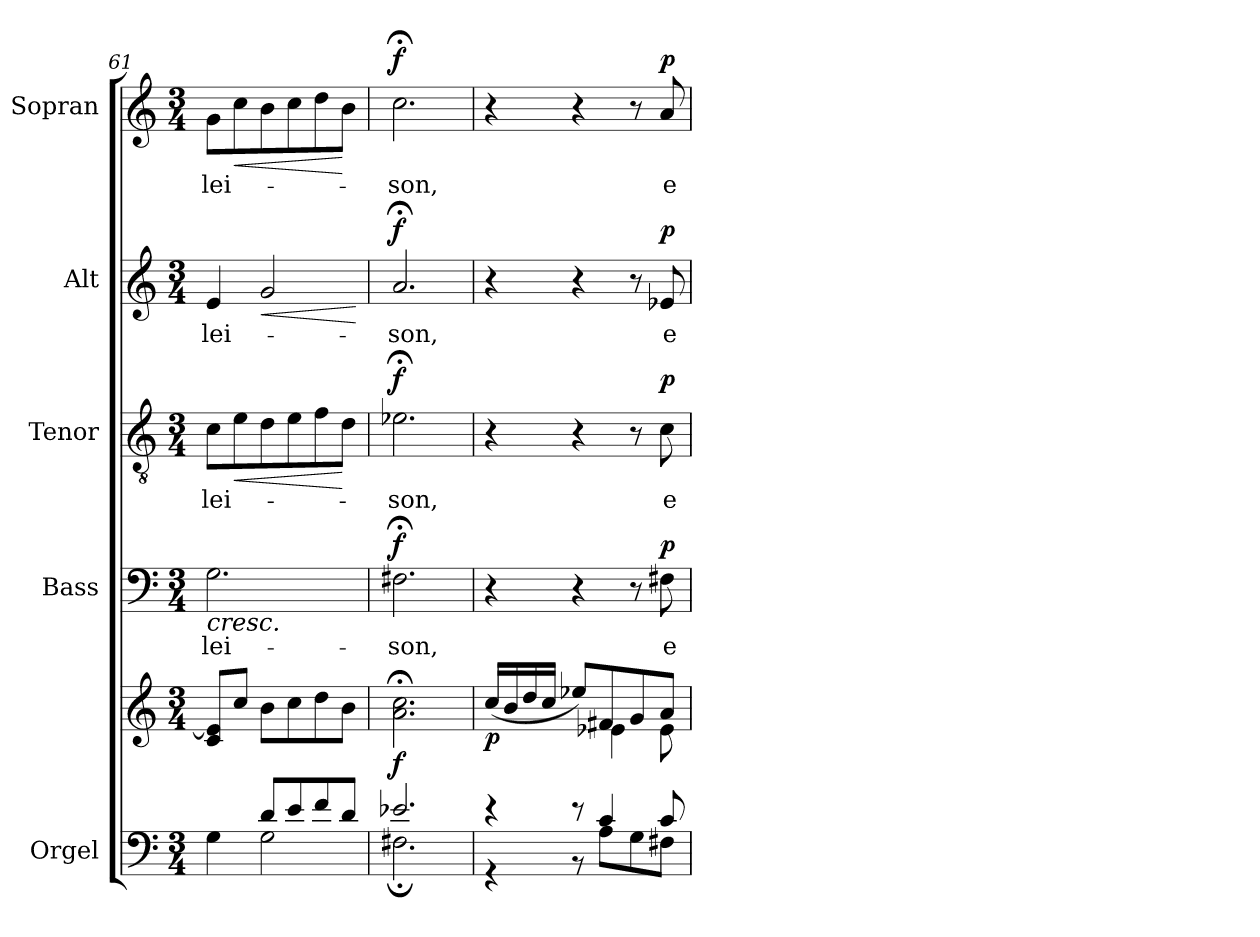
**kern	**kern	**dynam	**kern	**text	**dynam	**kern	**text	**dynam	**kern	**text	**dynam	**kern	**text	**dynam
*part5	*part5	*part5	*part4	*part4	*part4	*part3	*part3	*part3	*part2	*part2	*part2	*part1	*part1	*part1
*staff6	*staff5	*staff5/6	*staff4	*staff4	*staff4	*staff3	*staff3	*staff3	*staff2	*staff2	*staff2	*staff1	*staff1	*staff1
*I"Orgel	*	*	*I"Bass	*	*	*I"Tenor	*	*	*I"Alt	*	*	*I"Sopran	*	*
*I'Org.	*	*	*I'B.	*	*	*I'T.	*	*	*I'A.	*	*	*I'S.	*	*
*clefF4	*clefG2	*	*clefF4	*	*	*clefGv2	*	*	*clefG2	*	*	*clefG2	*	*
*k[]	*k[]	*	*k[]	*	*	*k[]	*	*	*k[]	*	*	*k[]	*	*
*C:	*C:	*	*C:	*	*	*C:	*	*	*C:	*	*	*C:	*	*
*M3/4	*M3/4	*	*M3/4	*	*	*M3/4	*	*	*M3/4	*	*	*M3/4	*	*
=61	=61	=61	=61	=61	=61	=61	=61	=61	=61	=61	=61	=61	=61	=61
*^	*	*	*	*	*	*	*	*	*	*	*	*	*	*
!	!	!	!	!	!LO:LY:b	!LO:HP:b	!	!LO:LY:b	!	!	!LO:LY:b	!	!	!LO:LY:b	!
4ryy	4G\	8c/ 8e/]L	.	2.G\	-lei-	<	8c\L	-lei-	.	4e/	-lei-	.	8g\L	-lei-	.
!	!	!	!	!	!	!	!	!	!LO:HP:b	!	!	!	!	!	!LO:HP:b
.	.	8cc/J	.	.	.	.	8e\	.	<	.	.	.	8cc\	.	<
!	!	!	!	!	!	!	!	!	!	!	!	!LO:HP:b	!	!	!
8d/L	2G\	8b\L	.	.	.	.	8d\	.	.	2g/	.	<	8b\	.	.
8e/	.	8cc\	.	.	.	.	8e\	.	.	.	.	.	8cc\	.	.
8f/	.	8dd\	.	.	.	.	8f\	.	.	.	.	.	8dd\	.	.
8d/J	.	8b\J	.	.	.	.	8d\J	.	[	.	.	.	8b\J	.	[
*v	*v	*	*	*	*	*	*	*	*	*	*	*	*	*	*
.	.	.	.	.	.	.	.	.	.	.	[	.	.	.
=62	=62	=62	=62	=62	=62	=62	=62	=62	=62	=62	=62	=62	=62	=62
*^	*	*	*	*	*	*	*	*	*	*	*	*	*	*
!	!	!	!LO:DY:b	!	!LO:LY:b	!LO:DY:a	!	!LO:LY:b	!LO:DY:a	!	!LO:LY:b	!LO:DY:a	!	!LO:LY:b	!LO:DY:a
2.e-X/	2.F#X;\	2.a\;< 2.cc\;<	f	2.F#X;<\	-son,	f	2.e-X;<\	-son,	f	2.a;</	-son,	f	2.cc;<\	-son,	f
*v	*v	*	*	*	*	*	*	*	*	*	*	*	*	*	*
.	.	.	.	.	[	.	.	.	.	.	.	.	.	.
!!LO:LB:g=z
=63	=63	=63	=63	=63	=63	=63	=63	=63	=63	=63	=63	=63	=63	=63
*^	*^	*	*	*	*	*	*	*	*	*	*	*	*	*
!	!	!	!	!LO:DY:b	!	!	!	!	!	!	!	!	!	!	!	!
4r	4r	(>16cc/LL	4.ryy	p	4r	.	.	4r	.	.	4r	.	.	4r	.	.
.	.	16b/	.	.	.	.	.	.	.	.	.	.	.	.	.	.
.	.	16dd/	.	.	.	.	.	.	.	.	.	.	.	.	.	.
.	.	16cc/JJ	.	.	.	.	.	.	.	.	.	.	.	.	.	.
8r	8r	8ee-X/L)	.	.	4r	.	.	4r	.	.	4r	.	.	4r	.	.
4c/	8A\L	8f#X/	4e-X\	.	.	.	.	.	.	.	.	.	.	.	.	.
.	8G\	8g/	.	.	8r	.	.	8r	.	.	8r	.	.	8r	.	.
!	!	!	!	!	!	!LO:LY:b	!LO:DY:a	!	!LO:LY:b	!LO:DY:a	!	!LO:LY:b	!LO:DY:a	!	!LO:LY:b	!LO:DY:a
8c/	8F#X\J	8a/J	8e-\	.	8F#X\	e-	p	8c\	e-	p	8e-X/	e-	p	8a/	e-	p
*v	*v	*	*	*	*	*	*	*	*	*	*	*	*	*	*	*
*	*v	*v	*	*	*	*	*	*	*	*	*	*	*	*	*
=	=	=	=	=	=	=	=	=	=	=	=	=	=	=
*-	*-	*-	*-	*-	*-	*-	*-	*-	*-	*-	*-	*-	*-	*-
